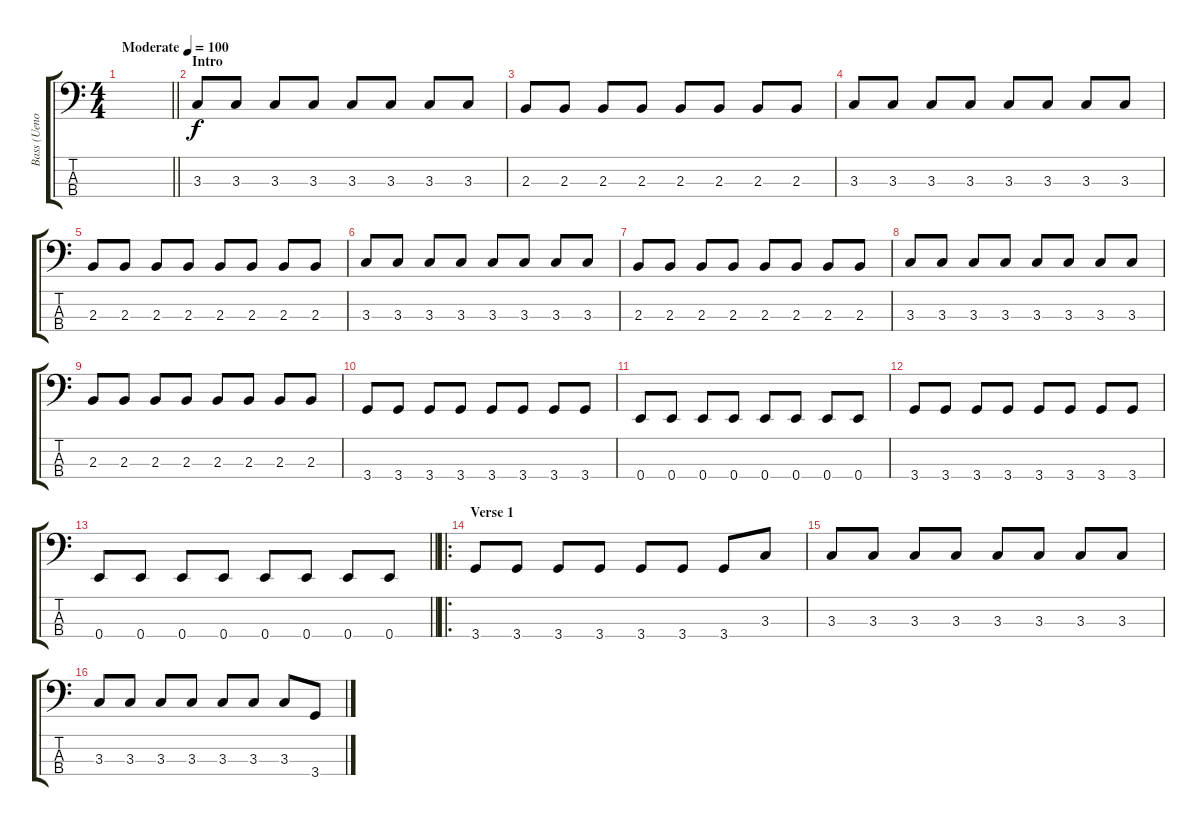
\track ("Bass (Ueno)" "Bass (Ueno") {instrument electricbassfinger}
\staff {score tabs}
\tuning (G2 D2 A1 E1) {hide}
\ts (4 4)
\tempo (100 "Moderate")
\clef f4
\barLineRight lightlight
\ks c
|
\section ("" "Intro")
3.3.8 3.3.8 3.3.8 3.3.8 3.3.8 3.3.8 3.3.8 3.3.8 |
2.3.8 2.3.8 2.3.8 2.3.8 2.3.8 2.3.8 2.3.8 2.3.8 |
3.3.8 3.3.8 3.3.8 3.3.8 3.3.8 3.3.8 3.3.8 3.3.8 |
2.3.8 2.3.8 2.3.8 2.3.8 2.3.8 2.3.8 2.3.8 2.3.8 |
3.3.8 3.3.8 3.3.8 3.3.8 3.3.8 3.3.8 3.3.8 3.3.8 |
2.3.8 2.3.8 2.3.8 2.3.8 2.3.8 2.3.8 2.3.8 2.3.8 |
3.3.8 3.3.8 3.3.8 3.3.8 3.3.8 3.3.8 3.3.8 3.3.8 |
2.3.8 2.3.8 2.3.8 2.3.8 2.3.8 2.3.8 2.3.8 2.3.8 |
3.4.8 3.4.8 3.4.8 3.4.8 3.4.8 3.4.8 3.4.8 3.4.8 |
0.4.8 0.4.8 0.4.8 0.4.8 0.4.8 0.4.8 0.4.8 0.4.8 |
3.4.8 3.4.8 3.4.8 3.4.8 3.4.8 3.4.8 3.4.8 3.4.8 |
\barLineRight lightlight
0.4.8 0.4.8 0.4.8 0.4.8 0.4.8 0.4.8 0.4.8 0.4.8 |
\ro
\section ("" "Verse 1")
3.4.8 3.4.8 3.4.8 3.4.8 3.4.8 3.4.8 3.4.8 3.3.8 |
3.3.8 3.3.8 3.3.8 3.3.8 3.3.8 3.3.8 3.3.8 3.3.8 |
3.3.8 3.3.8 3.3.8 3.3.8 3.3.8 3.3.8 3.3.8 3.4.8
